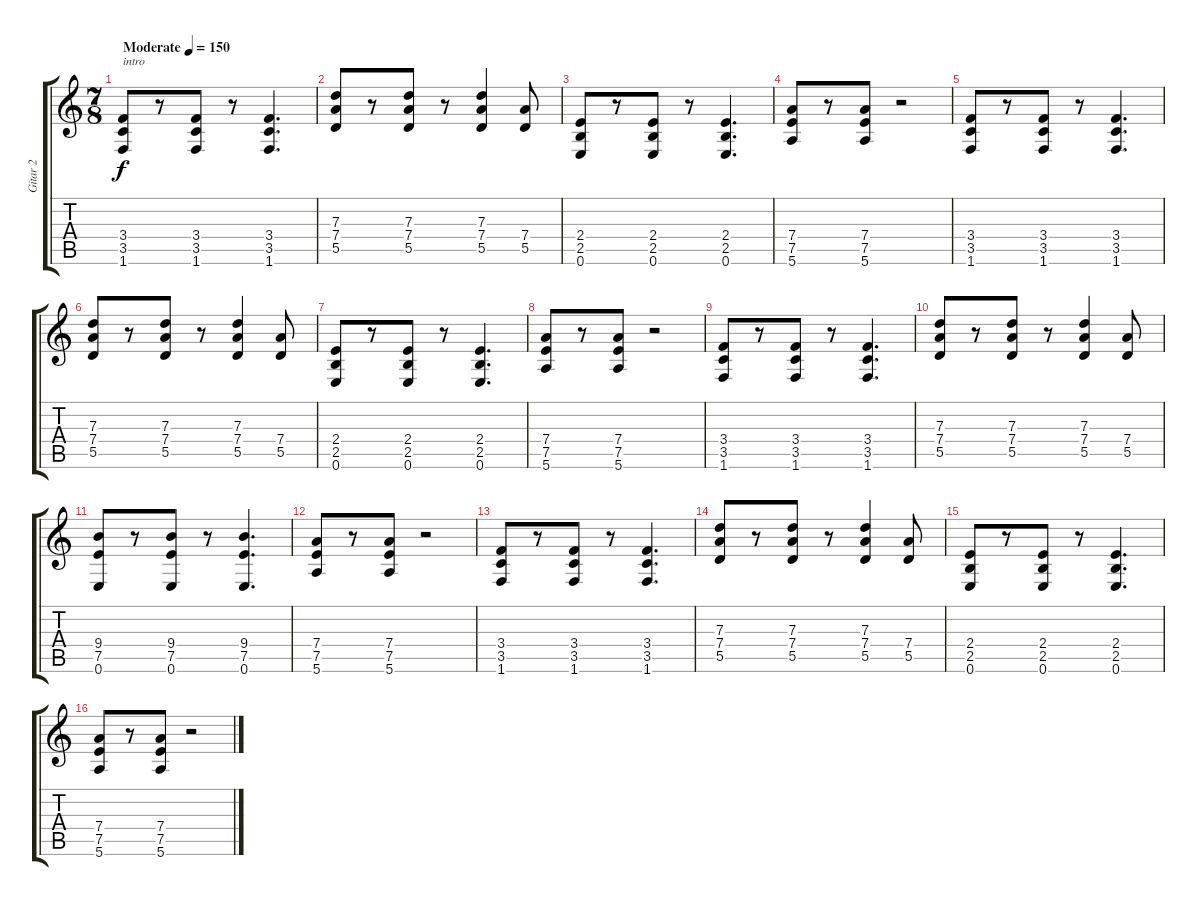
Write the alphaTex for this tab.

\track ("Gitar 2" "Gitar 2") {instrument distortionguitar}
\staff {score tabs}
\tuning (E4 B3 G3 D3 A2 E2) {hide}
\ts (7 8)
\tempo (150 "Moderate")
\clef g2
\ks c
(3.4 3.5 1.6).8{txt "intro" dy f instrument distortionguitar} r.8 (3.4 3.5 1.6).8 r.8 (3.4 3.5 1.6).4{d} |
(7.3 7.4 5.5).8 r.8 (7.3 7.4 5.5).8 r.8 (7.3 7.4 5.5).4 (7.4 5.5).8 |
(2.4 2.5 0.6).8 r.8 (2.4 2.5 0.6).8 r.8 (2.4 2.5 0.6).4{d} |
(7.4 7.5 5.6).8 r.8 (7.4 7.5 5.6).8 r.2 |
(3.4 3.5 1.6).8 r.8 (3.4 3.5 1.6).8 r.8 (3.4 3.5 1.6).4{d} |
(7.3 7.4 5.5).8 r.8 (7.3 7.4 5.5).8 r.8 (7.3 7.4 5.5).4 (7.4 5.5).8 |
(2.4 2.5 0.6).8 r.8 (2.4 2.5 0.6).8 r.8 (2.4 2.5 0.6).4{d} |
(7.4 7.5 5.6).8 r.8 (7.4 7.5 5.6).8 r.2 |
(3.4 3.5 1.6).8 r.8 (3.4 3.5 1.6).8 r.8 (3.4 3.5 1.6).4{d} |
(7.3 7.4 5.5).8 r.8 (7.3 7.4 5.5).8 r.8 (7.3 7.4 5.5).4 (7.4 5.5).8 |
(9.4 7.5 0.6).8 r.8 (9.4 7.5 0.6).8 r.8 (9.4 7.5 0.6).4{d} |
(7.4 7.5 5.6).8 r.8 (7.4 7.5 5.6).8 r.2 |
(3.4 3.5 1.6).8 r.8 (3.4 3.5 1.6).8 r.8 (3.4 3.5 1.6).4{d} |
(7.3 7.4 5.5).8 r.8 (7.3 7.4 5.5).8 r.8 (7.3 7.4 5.5).4 (7.4 5.5).8 |
(2.4 2.5 0.6).8 r.8 (2.4 2.5 0.6).8 r.8 (2.4 2.5 0.6).4{d} |
(7.4 7.5 5.6).8 r.8 (7.4 7.5 5.6).8 r.2
